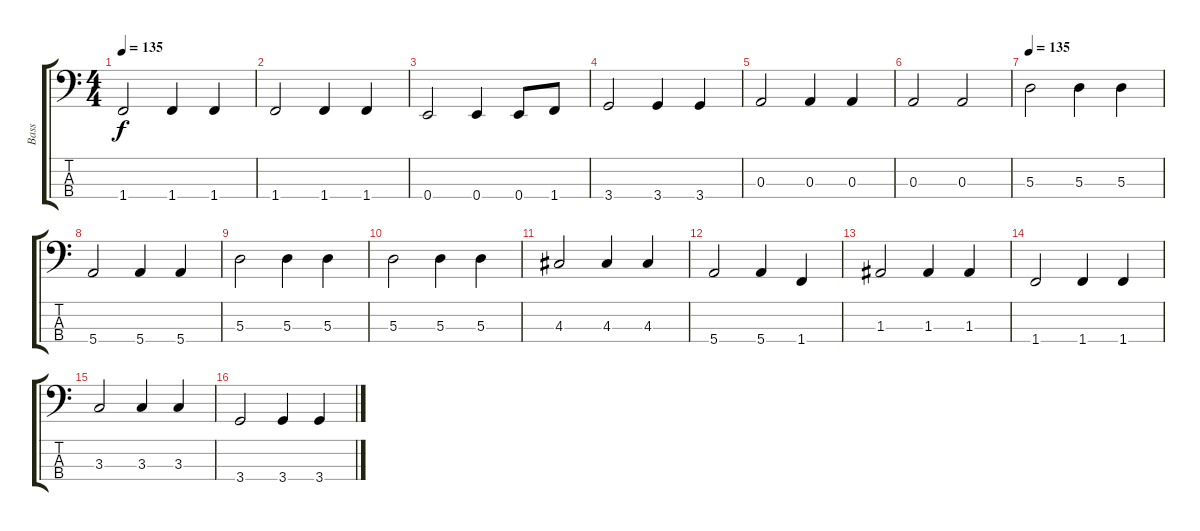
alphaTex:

\track ("Bass" "Bass") {instrument electricbassfinger}
\staff {score tabs}
\tuning (G2 D2 A1 E1) {hide}
\ts (4 4)
\tempo 135
\clef f4
\ks c
1.4.2{dy f} 1.4.4 1.4.4 |
1.4.2 1.4.4 1.4.4 |
0.4.2 0.4.4 0.4.8 1.4.8 |
3.4.2 3.4.4 3.4.4 |
0.3.2 0.3.4 0.3.4 |
0.3.2 0.3.2 |
\tempo 135
5.3.2 5.3.4 5.3.4 |
5.4.2 5.4.4 5.4.4 |
5.3.2 5.3.4 5.3.4 |
5.3.2 5.3.4 5.3.4 |
4.3.2 4.3.4 4.3.4 |
5.4.2 5.4.4 1.4.4 |
1.3.2 1.3.4 1.3.4 |
1.4.2 1.4.4 1.4.4 |
3.3.2 3.3.4 3.3.4 |
3.4.2 3.4.4 3.4.4
